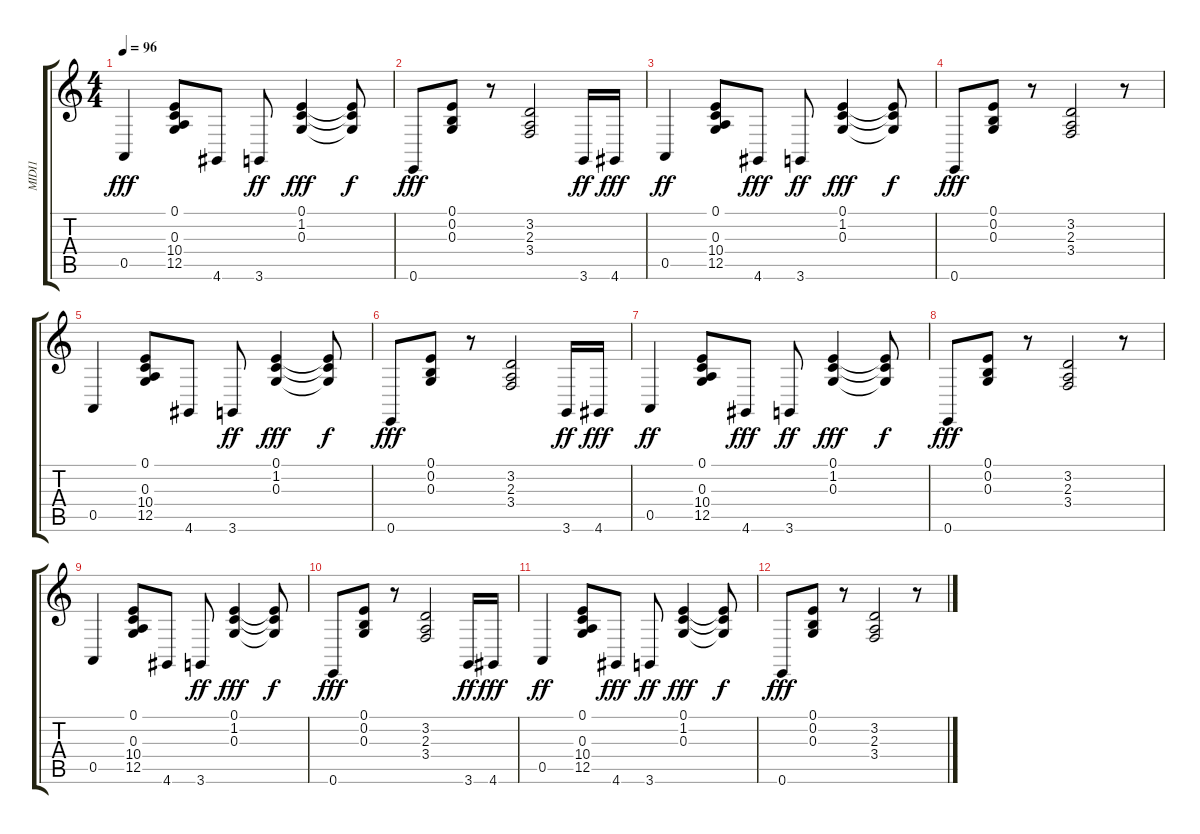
\track ("MIDI1" "MIDI1") {instrument acousticgrandpiano}
\staff {score tabs}
\tuning (E4 B3 G3 D3 A2 E2) {hide}
\ts (4 4)
\tempo 96
\clef g2
\ks c
0.5.4{dy fff} (0.1 0.3 10.4 12.5).8 4.6.8 3.6.8{dy ff} (0.1 1.2 0.3).4{dy fff} (0.1{t} 1.2{t} 0.3{t}).8{dy f} |
0.6.8{dy fff} (0.1 0.2 0.3).8 r.8 (3.2 2.3 3.4).2 3.6.16{dy ff} 4.6.16{dy fff} |
0.5.4{dy ff} (0.1 0.3 10.4 12.5).8 4.6.8{dy fff} 3.6.8{dy ff} (0.1 1.2 0.3).4{dy fff} (0.1{t} 1.2{t} 0.3{t}).8{dy f} |
0.6.8{dy fff} (0.1 0.2 0.3).8 r.8 (3.2 2.3 3.4).2 r.8 |
0.5.4 (0.1 0.3 10.4 12.5).8 4.6.8 3.6.8{dy ff} (0.1 1.2 0.3).4{dy fff} (0.1{t} 1.2{t} 0.3{t}).8{dy f} |
0.6.8{dy fff} (0.1 0.2 0.3).8 r.8 (3.2 2.3 3.4).2 3.6.16{dy ff} 4.6.16{dy fff} |
0.5.4{dy ff} (0.1 0.3 10.4 12.5).8 4.6.8{dy fff} 3.6.8{dy ff} (0.1 1.2 0.3).4{dy fff} (0.1{t} 1.2{t} 0.3{t}).8{dy f} |
0.6.8{dy fff volume 12} (0.1 0.2 0.3).8{volume 12} r.8 (3.2 2.3 3.4).2{volume 12} r.8 |
0.5.4{volume 10} (0.1 0.3 10.4 12.5).8{volume 10} 4.6.8{volume 9} 3.6.8{dy ff volume 9} (0.1 1.2 0.3).4{dy fff volume 9} (0.1{t} 1.2{t} 0.3{t}).8{dy f volume 8} |
0.6.8{dy fff volume 8} (0.1 0.2 0.3).8{volume 7} r.8 (3.2 2.3 3.4).2{volume 7} 3.6.16{dy ff volume 6} 4.6.16{dy fff volume 5} |
0.5.4{dy ff volume 5} (0.1 0.3 10.4 12.5).8{volume 5} 4.6.8{dy fff volume 4} 3.6.8{dy ff volume 4} (0.1 1.2 0.3).4{dy fff volume 4} (0.1{t} 1.2{t} 0.3{t}).8{dy f volume 3} |
0.6.8{dy fff volume 3} (0.1 0.2 0.3).8{volume 2} r.8 (3.2 2.3 3.4).2{volume 2} r.8
